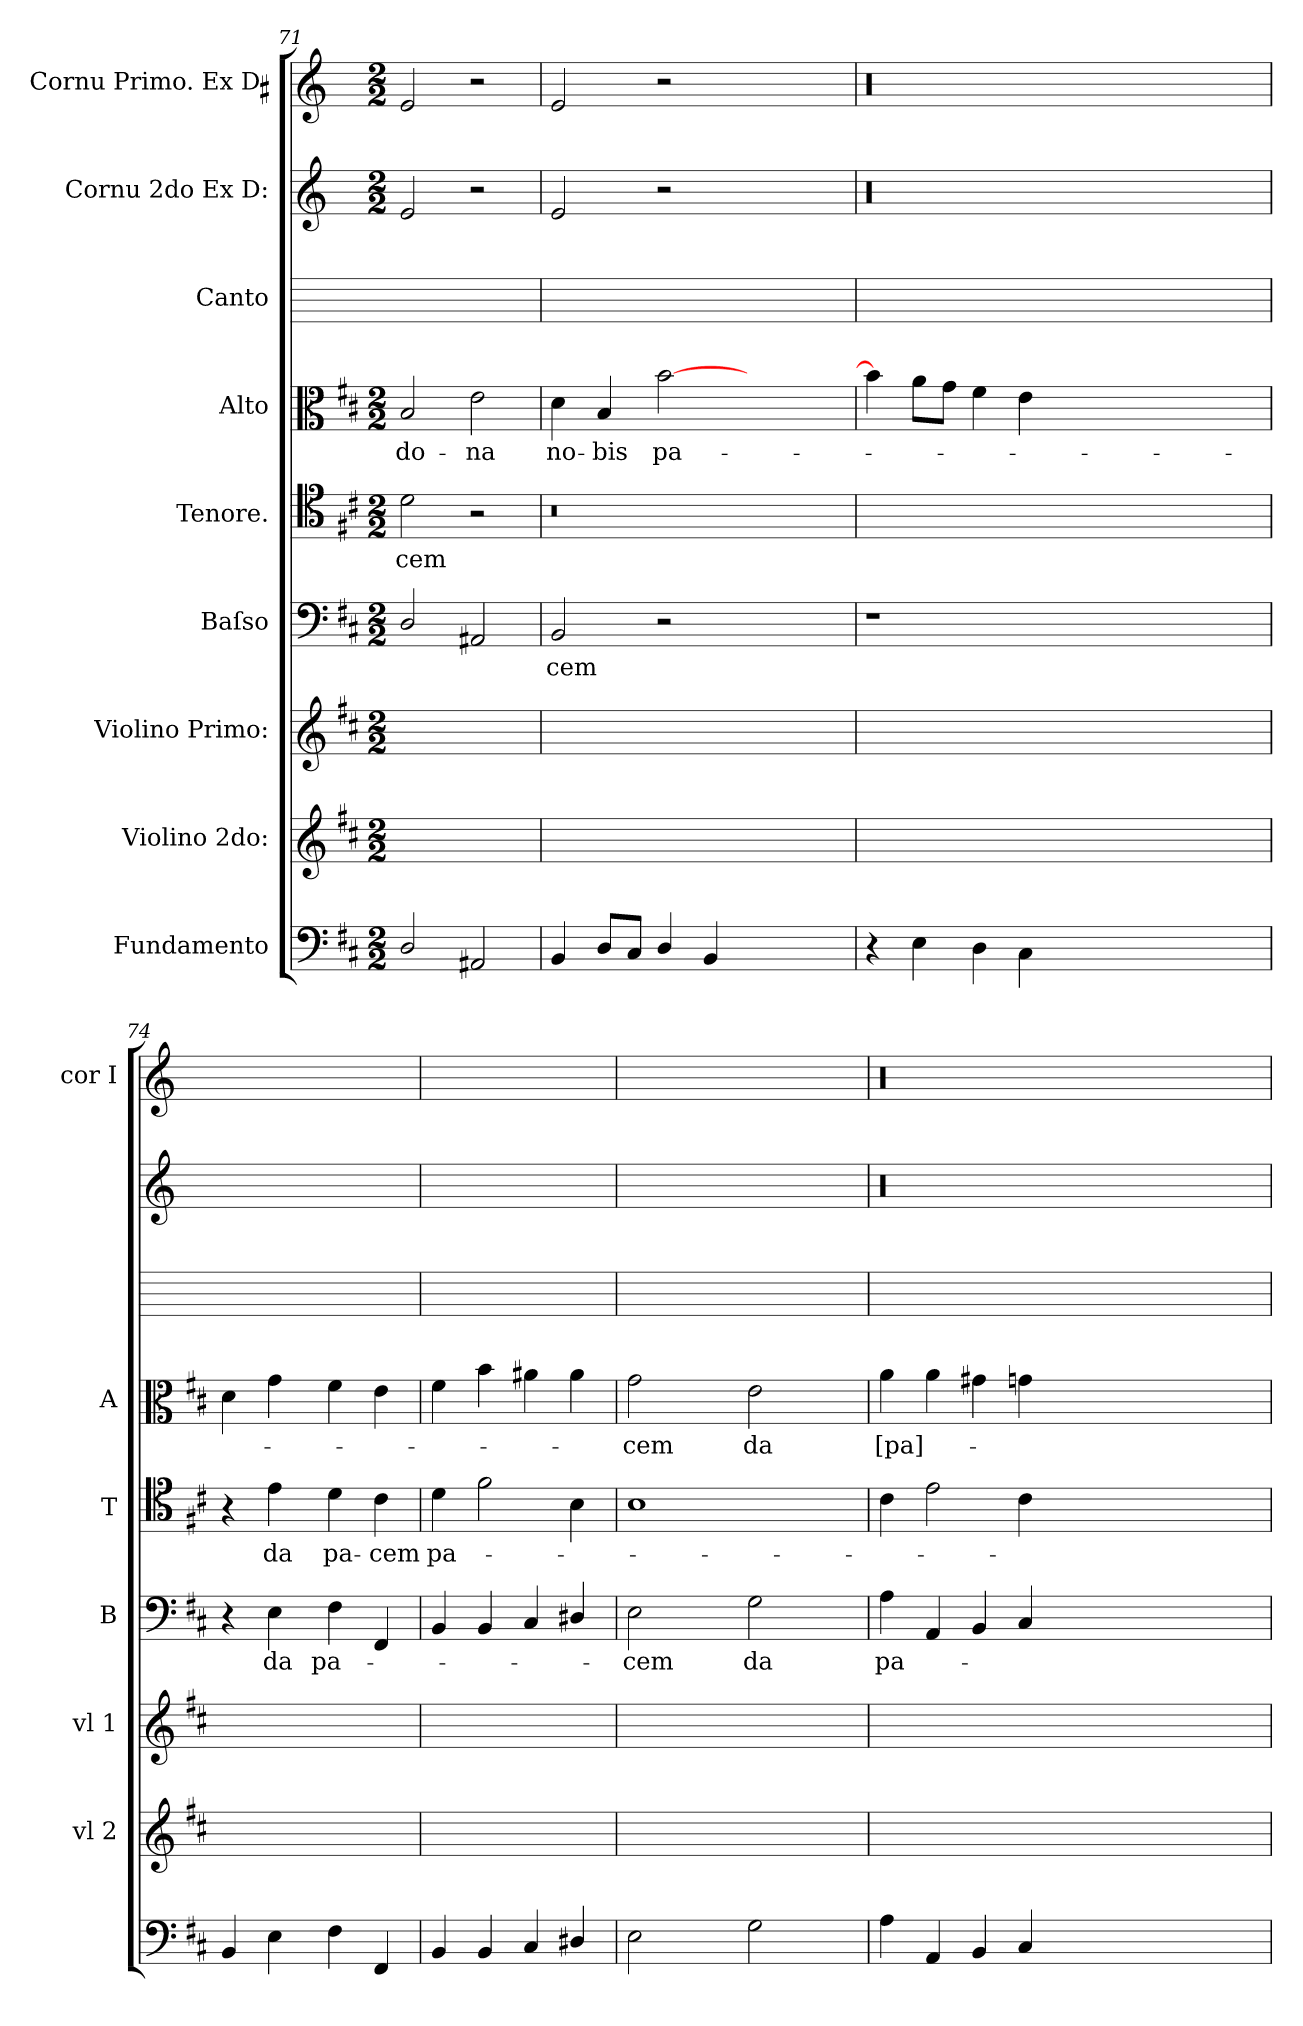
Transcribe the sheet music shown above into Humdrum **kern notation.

**kern	**kern	**kern	**kern	**text	**kern	**text	**kern	**text	**kern	**kern	**kern
*part9	*part8	*part7	*part6	*part6	*part5	*part5	*part4	*part4	*part3	*part2	*part1
*staff9	*staff8	*staff7	*staff6	*staff6	*staff5	*staff5	*staff4	*staff4	*staff3	*staff2	*staff1
*I"Fundamento	*I"Violino 2do:	*I"Violino Primo:	*I"Baſso	*	*I"Tenore.	*	*I"Alto	*	*I"Canto	*I"Cornu 2do Ex D:	*I"Cornu Primo. Ex D#
*	*I'vl 2	*I'vl 1	*I'B	*	*I'T	*	*I'A	*	*	*	*I'cor I
*clefF4	*clefG2	*clefG2	*clefF4	*	*clefC4	*	*clefC3	*	*	*clefG2	*clefG2
*	*	*	*	*	*	*	*	*	*	*ITrd-1c-2	*ITrd-1c-2
*k[f#c#]	*k[f#c#]	*k[f#c#]	*k[f#c#]	*	*k[f#c#]	*	*k[f#c#]	*	*	*k[f#c#]	*k[f#c#]
*D:	*D:	*D:	*D:	*	*D:	*	*D:	*	*	*D:	*D:
*M2/2	*M2/2	*M2/2	*M2/2	*	*M2/2	*	*M2/2	*	*	*M2/2	*M2/2
=71	=71	=71	=71	=71	=71	=71	=71	=71	=71	=71	=71
2D/	2b\yy	2f#/yy	2D/	.	2d\	-cem	2B/	do-	1ryy	2f#/	2f#/
2AA#X/	2ff#\yy	2ryy	2AA#X/	.	2r	.	2e\	-na	.	2r	2r
=72	=72	=72	=72	=72	=72	=72	=72	=72	=72	=72	=72
4BB/	4dd\yy	2b\yy	2BB/	-cem	0r	.	4d\	no-	1ryy	2f#/	2f#/
8D/L	4b\yy	.	.	.	.	.	4B/	-bis	.	.	.
8C#/J	.	.	.	.	.	.	.	.	.	.	.
4D/	[2bb\yy	2ff#\yy	2r	.	.	.	[2b\	pa-	.	2r	2r
4BB/	.	.	.	.	.	.	.	.	.	.	.
1ryy	1ryy	1ryy	1ryy	.	.	.	1ryy	.	1ryy	1ryy	1ryy
=73	=73	=73	=73	=73	=73	=73	=73	=73	=73	=73	=73
4r	4bb\yy]	4dd\yy	1r	.	00ryy	.	4b\]	.	1ryy	00r	00r
4E\	8aa\Lyy	4b\yy	.	.	.	.	8a\L	.	.	.	.
.	8gg\Jyy	.	.	.	.	.	8g\J	.	.	.	.
4D\	4ff#\yy	[2bb\yy	.	.	.	.	4f#\	.	.	.	.
4C#\	4ee\yy	.	.	.	.	.	4e\	.	.	.	.
0.ryy	0.ryy	0.ryy	0.ryy	.	.	.	0.ryy	.	0.ryy	.	.
=74	=74	=74	=74	=74	=74	=74	=74	=74	=74	=74	=74
4BB/	4dd\yy	4bb\yy]	4r	.	4r	.	4d\	.	1ryy	1ryy	1ryy
4E\	2b/yy	8aa#X\Lyy	4E\	da	4e\	da	4g\	.	.	.	.
.	.	8gg\Jyy	.	.	.	.	.	.	.	.	.
4F#\	.	4ff#\yy	4F#\	pa-	4d\	pa-	4f#\	.	.	.	.
4FF#/	4a#X/yy	4ee\yy	4FF#/	.	4c#\	-cem	4e\	.	.	.	.
=75	=75	=75	=75	=75	=75	=75	=75	=75	=75	=75	=75
4BB/	4f#/yy	4dd\yy	4BB/	.	4d\	pa-	4f#\	.	1ryy	1ryy	1ryy
4BB/	4dd#X\yy	4bb\yy	4BB/	.	2f#\	.	4b\	.	.	.	.
4C#/	4ee\yy	4aa#X\yy	4C#/	.	.	.	4a#X\	.	.	.	.
4D#X/	4ff#\yy	4aan\yy	4D#X/	.	4B\	.	4a#\	.	.	.	.
=76	=76	=76	=76	=76	=76	=76	=76	=76	=76	=76	=76
2E\	2b\yy	8gg\Lyy	2E\	-cem	1B	.	2g\	-cem	1ryy	1ryy	1ryy
.	.	8ff#\yy	.	.	.	.	.	.	.	.	.
.	.	8ee\yy	.	.	.	.	.	.	.	.	.
.	.	8dd\Jyy	.	.	.	.	.	.	.	.	.
2G\	8ee\Lyy	8ee\Lyy	2G\	da	.	.	2e\	da	.	.	.
.	8dd\yy	8dd\yy	.	.	.	.	.	.	.	.	.
.	8cc#\yy	8cc#\yy	.	.	.	.	.	.	.	.	.
.	8b\Jyy	8b\Jyy	.	.	.	.	.	.	.	.	.
=77	=77	=77	=77	=77	=77	=77	=77	=77	=77	=77	=77
4A\	4cc#\yy	4cc#\yy	4A\	pa-	4c#\	.	4a\	[pa]-	1ryy	00r	00r
4AA/	4cc#\yy	4aa\yy	4AA/	.	2e\	.	4a\	.	.	.	.
4BB/	4dd\yy	4gg#X\yy	4BB/	.	.	.	4g#X\	.	.	.	.
4C#/	4ee\yy	4ggn\yy	4C#/	.	4c#\	.	4gn\	.	.	.	.
0.ryy	0.ryy	0.ryy	0.ryy	.	0.ryy	.	0.ryy	.	0.ryy	.	.
=	=	=	=	=	=	=	=	=	=	=	=
*-	*-	*-	*-	*-	*-	*-	*-	*-	*-	*-	*-
